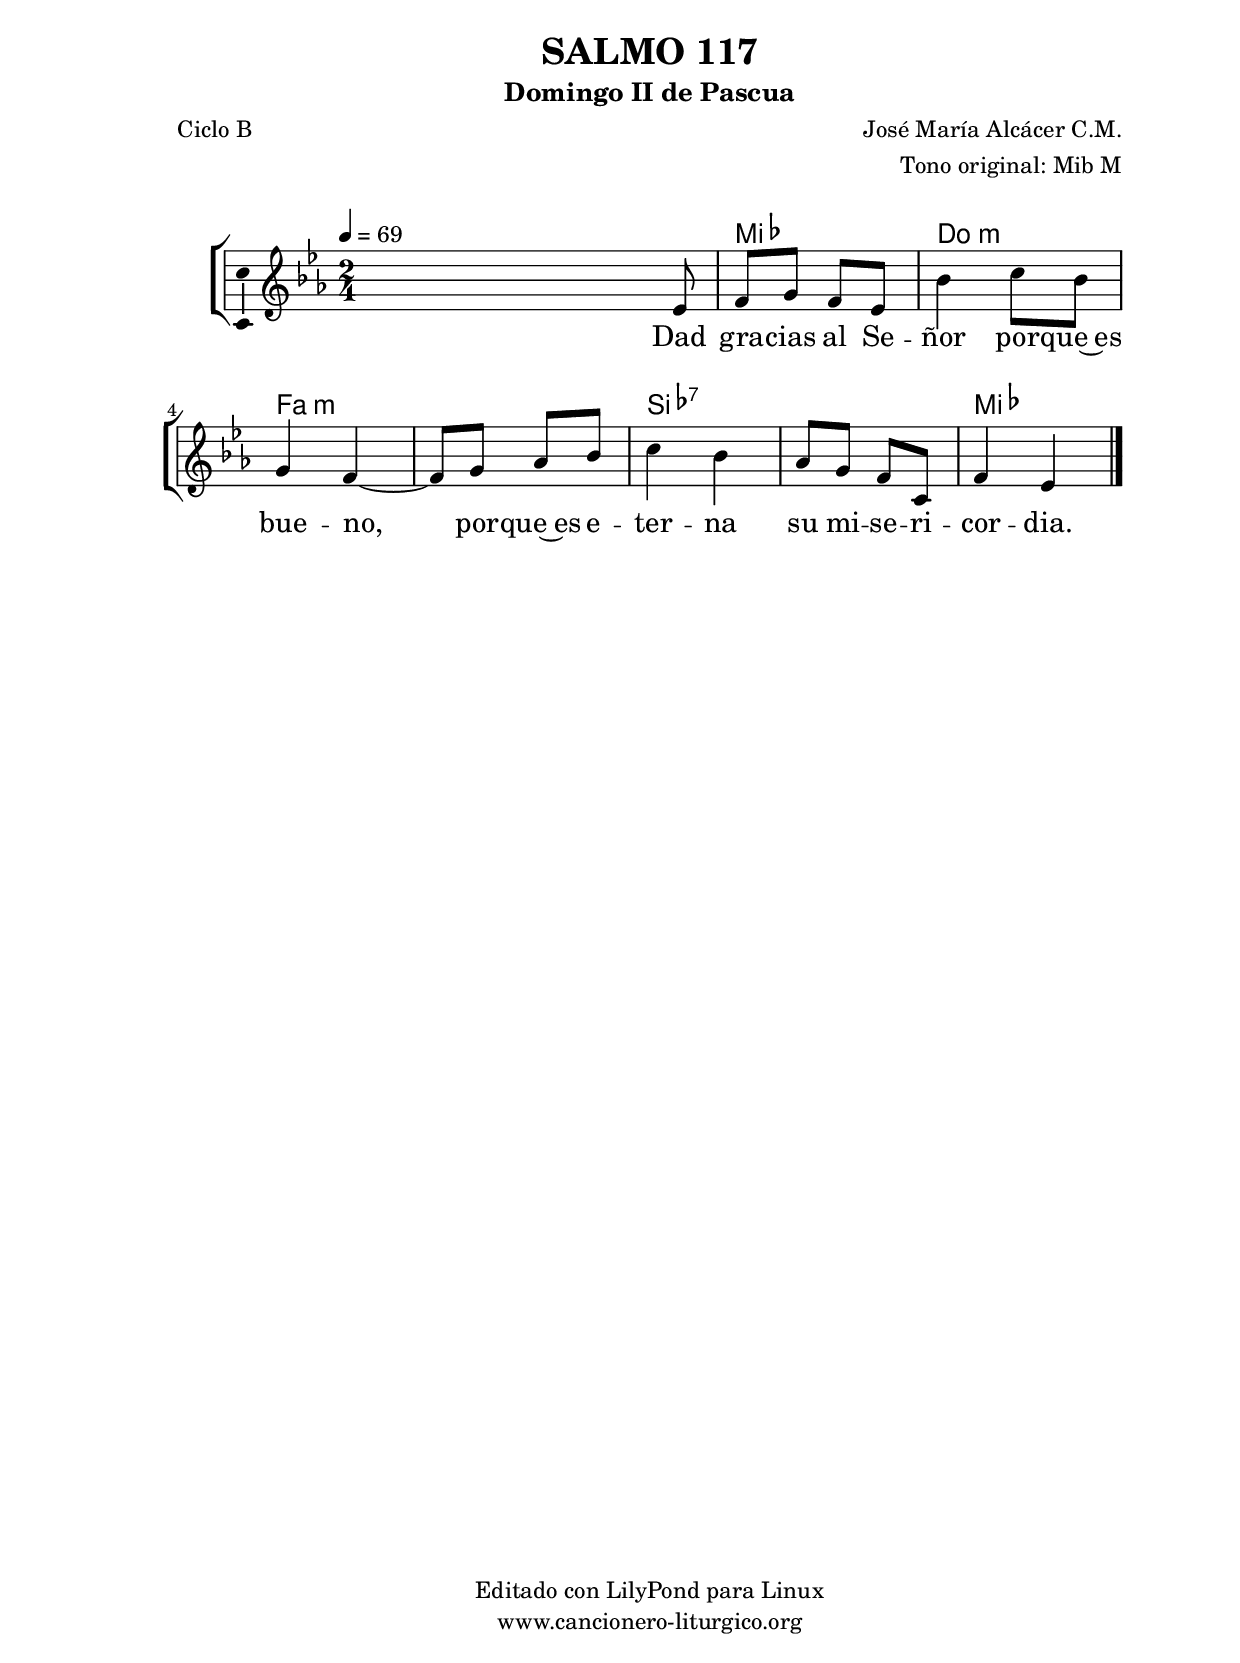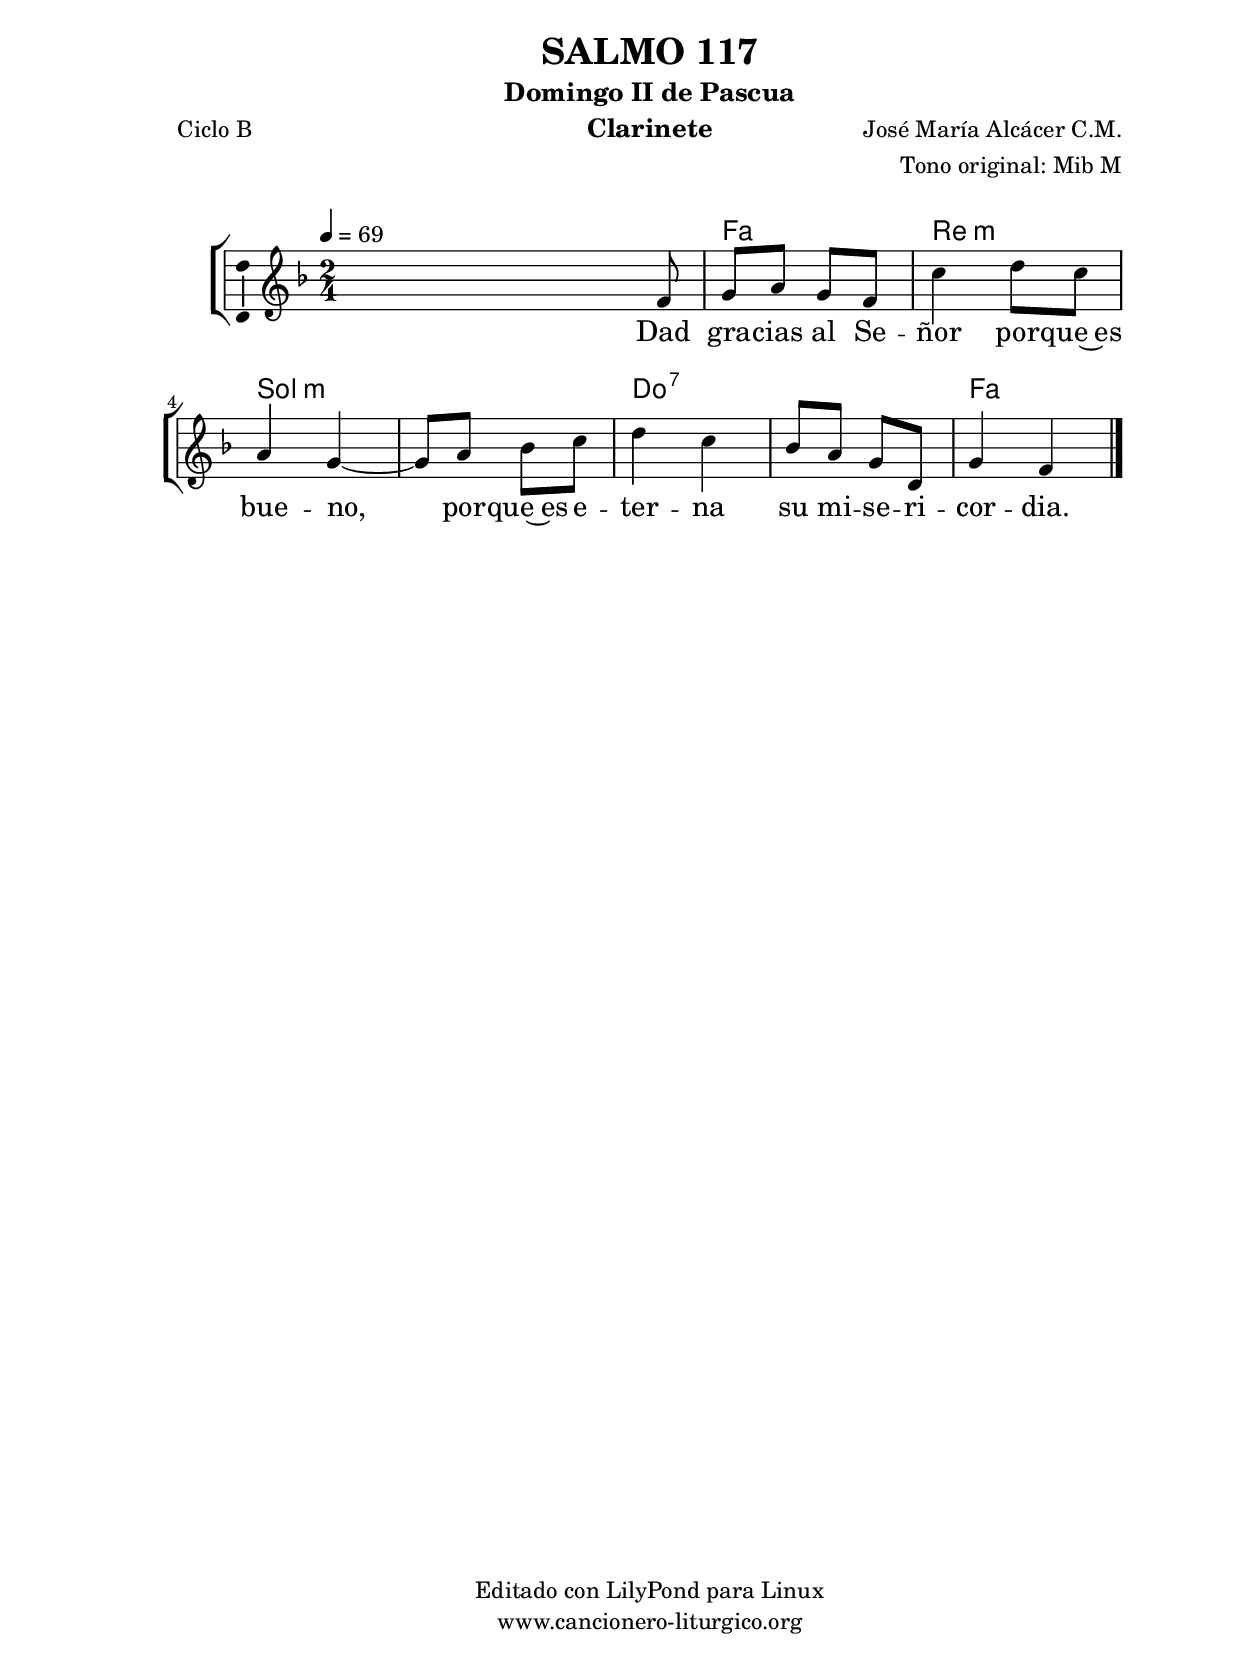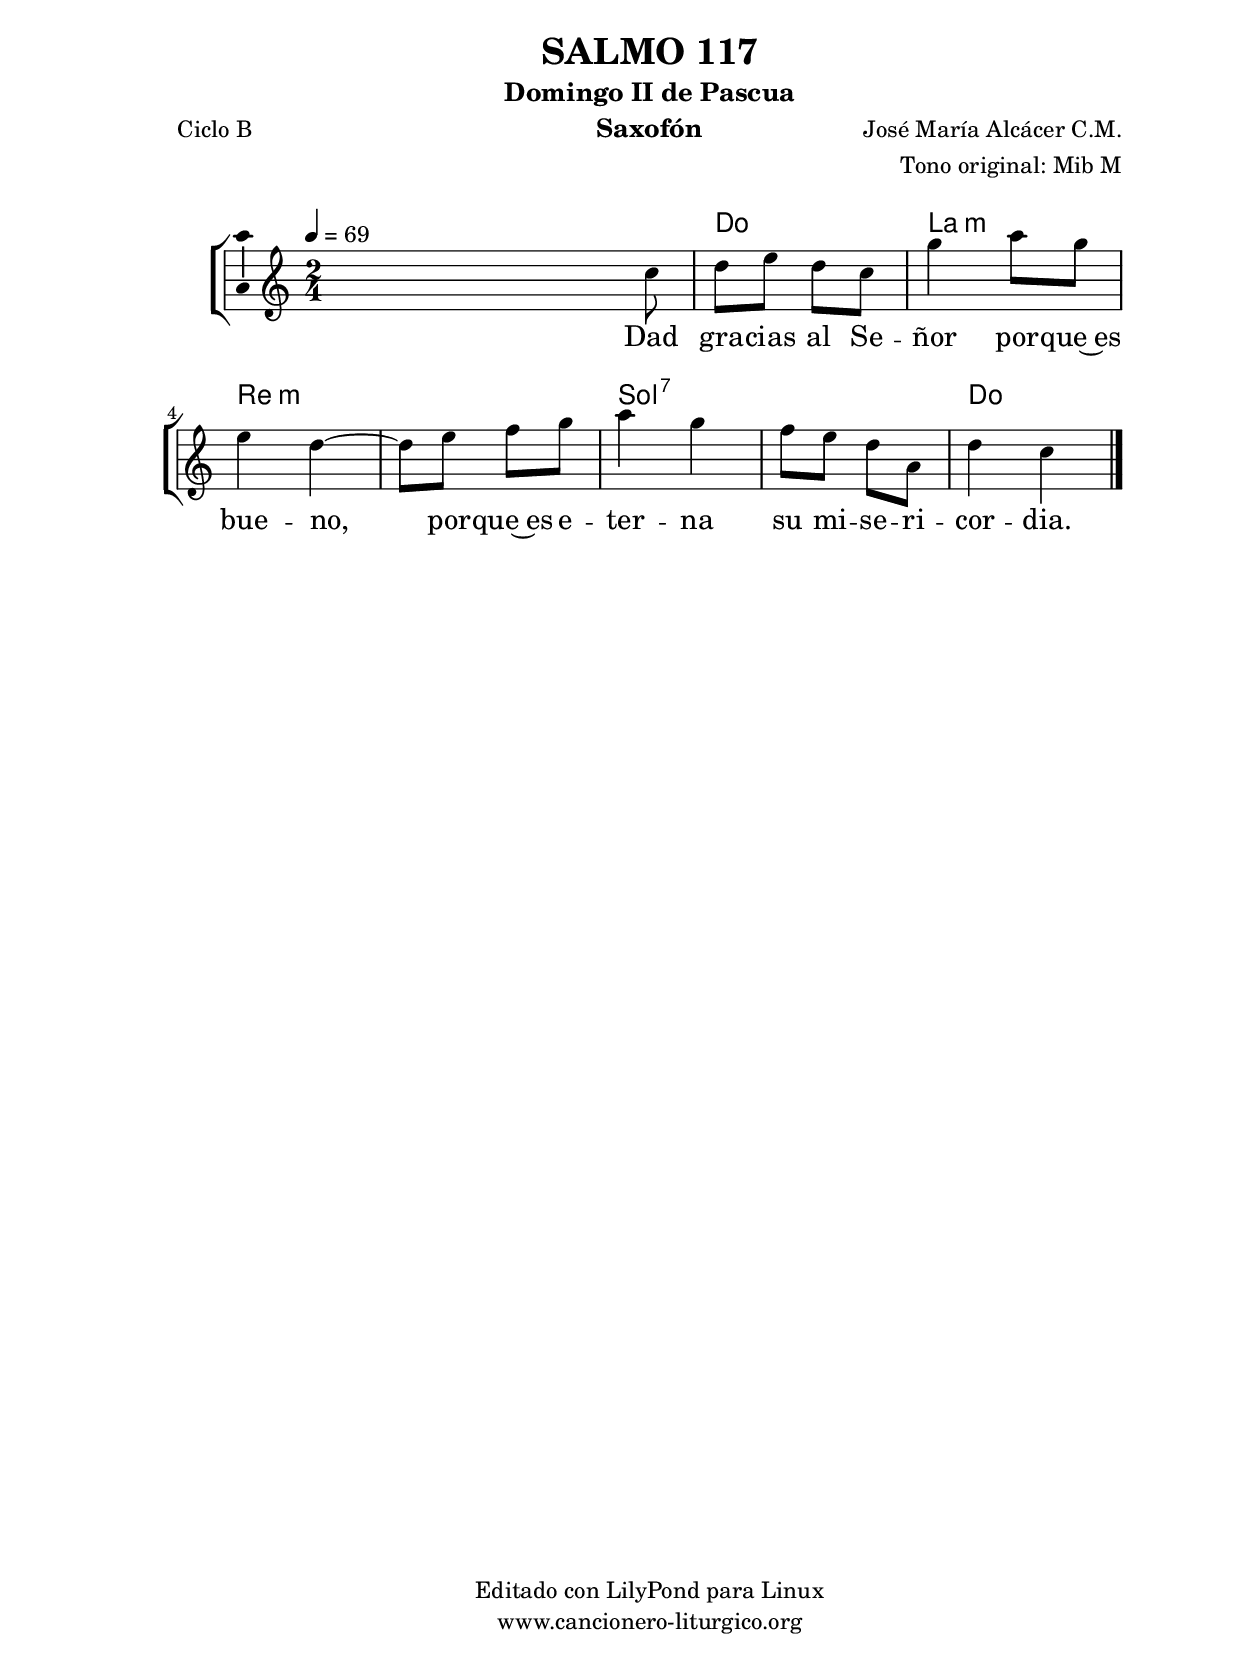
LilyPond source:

%
%para convertir .midi en .wav:
%timidity filename.midi -Ow -o finename.wav
%
%
%Para convertir de .wav a .mp3:
%lame -h -m j filename.wav
%
%
%para escuchar el midi:
%timidity nombrefichero.midi
%


%versión de lilypond para la que se ha escrito esta partitura:
\version "2.16.0"

	%Tamaño papel
	#(set-default-paper-size "a4")
	%Tamaño partitura
	#(set-global-staff-size 20)
	%No responde al pulsar sobre una nota
	#(ly:set-option 'point-and-click #f)

%parámetros del encabezamiento:
\header {
	title = "SALMO 117"
	subtitle = "Domingo II de Pascua"
	composer = "José María Alcácer C.M."
	poet = "Ciclo B"
	meter = ""
	arranger = "Tono original: Mib M"
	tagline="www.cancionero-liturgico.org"
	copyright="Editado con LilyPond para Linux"
	tiempo = "Pascua"
	usos = "Salmo"
	letra = "Dad gracias al Señor porque es bueno, porque es eterna su misericordia."
	}

%parámetros asociados al papel:
\paper  {
	oddHeaderMarkup = \markup {\fill-line { \on-the-fly #not-first-page \fromproperty #'header:title \on-the-fly #not-first-page \fromproperty #'header:composer }}
	evenHeaderMarkup = \markup {\fill-line { \fromproperty #'header:composer \fromproperty #'header:title }}
	#(set-paper-size "a4")
	print-page-number = ##f
	first-page-number = 1
	print-first-page-number = ##f
%	head-separation = 3.0 \cm
	top-margin = 2.0 \cm
	bottom-margin = 0.5\cm
%%%	bottom-margin = -1.0\cm
	left-margin = 3.0 \cm
	line-width = 16.0 \cm 
	indent = 8\mm
	interscoreline = 2.\mm
	between-system-space = 15\mm
%	para que las partituras no llenen la hoja:
	ragged-bottom = ##t
%	idem para la última hoja:
	ragged-last-bottom = ##f
%	para que las partituras llenen el ancho del papel:
	ragged-last = ##f
	after-title-space = 2.5 \cm
%page-count=1
%system-count=8

	%Flexible Vertical Spacing
%	markup-markup-spacing =
%	#'((basic-distance . 15) (minimum-distance . 15) (padding . 3))
	markup-system-spacing =
	#'((basic-distance . 15) (minimum-distance . 15) (padding . 3))
	system-system-spacing =
	#'((basic-distance . 15) (minimum-distance . 15) (padding . 3))
	score-system-spacing =
	#'((basic-distance . 15) (minimum-distance . 15) (padding . 5))
%	top-system-spacing = % header
%	#'((basic-distance . 8) (minimum-distance . 0) (padding . 3))
%	top-markup-spacing =
%	#'((basic-distance . 20) (minimum-distance . 20) (padding . 3))
	last-bottom-spacing = % footer
	#'((basic-distance . 5) (minimum-distance . 5) (padding . 3))
%	score-markup-spacing =
%	#'((basic-distance . 16) (minimum-distance . 13) (padding . 3))

	}


%parámetros que afectan a toda la partitura:
global =  {
	%clave de sol (G):
	\clef G
	%armadura:
%	\transpose f a
	\key ees \major
	\tempo 4=69
	\set Score.tempoHideNote = ##f
	}


acordes = {
	\italianChords
	\chordmode {
%	\transpose f a
{

s2 ees2 c:m f:m f:m bes:7 bes:7 ees


	}
	}
}

melodia = 
%	\transpose f a
{
	\relative c'{
	\time 2/4

s4 s8 ees8
f8 g f ees
bes'4 c8 bes
g4 f~
f8 g aes bes
c4 bes
aes8 g f c
f4 ees

	\bar "|."
	}
	}


texto = \lyricmode {
Dad gra -- cias al Se -- ñor por -- que~es bue -- no,
por -- que~es e -- ter -- na su mi -- se -- ri -- cor -- dia.
	}


acordesStaff = \context ChordNames = acordesStaff <<
	\set chordChanges = ##t
	\acordes
	>>


vozStaff = \context Voice = vozStaff
\with {\consists "Ambitus_engraver"}
<<
%	\set Staff.instrumentName = ""
%	\set Staff.shortInstrumentName = ""
%	\set Staff.midiInstrument = #"clarinet"
%	\set Staff.midiInstrument = #"cello"
%	\set Staff.midiInstrument = #"flute"
	\set Staff.midiInstrument = #"electric guitar (jazz)"
%	\set Staff.midiInstrument = #"english horn"
%	\set Staff.midiInstrument = #"violin"
%	\set Staff.midiInstrument = #"glockenspiel"
	\set Staff.midiMinimumVolume = #0.7
	\set Staff.midiMaximumVolume = #0.9
	\global
	\melodia
	>>


textoStaff = \context Lyrics = textoStaff <<
	\lyricsto vozStaff \texto
	>>

\book {
	\score {
		\context ChoirStaff {
			\override StaffGroup.SystemStartBracket #'collapse-height = #1
			\override Score.SystemStartBar #'collapse-height = #1
			<<
			\acordesStaff
			\vozStaff
			\textoStaff
			>>
			}
		\layout {
	    		\context {
				\Lyrics
				\override LyricText #'font-size = #2
				}
	   		 \context {
				\Score
				%fontSize = #3
				\override StaffSymbol #'staff-space = #(magstep +3)
				%\override Beam #'thickness = #0.55
				%\override SpacingSpanner #'spacing-increment = #1.0
				%\override Slur #'height-limit = #1.5
				}
			}
		}
	\score {
		\unfoldRepeats
		\context ChoirStaff {
			<<
			\acordesStaff
			\vozStaff
			>>
			}
		\midi {
	  		\context {
	  			\Score
				tempoWholesPerMinute = #(ly:make-moment 70 4)
				}
			}
		}
	}

%Partitura para clarinete
#(define output-suffix "C")
\book {
	\header{
		instrument = "Clarinete"
		}
	\score {
		\context ChoirStaff {
			\override StaffGroup.SystemStartBracket #'collapse-height = #1
			\override Score.SystemStartBar #'collapse-height = #1
\transpose c d
			<<
			\acordesStaff
			\vozStaff
			\textoStaff
			>>
			}
		\layout {
	    		\context {
				\Lyrics
				\override LyricText #'font-size = #2
				}
	   		 \context {
				\Score
				%fontSize = #3
				\override StaffSymbol #'staff-space = #(magstep +3)
				%\override Beam #'thickness = #0.55
				%\override SpacingSpanner #'spacing-increment = #1.0
				%\override Slur #'height-limit = #1.5
				}
			}
		}
	}

%Partitura para saxofón
#(define output-suffix "S")
\book {
	\header{
		instrument = "Saxofón"
		}
	\score {
		\context ChoirStaff {
			\override StaffGroup.SystemStartBracket #'collapse-height = #1
			\override Score.SystemStartBar #'collapse-height = #1
\transpose c a
			<<
			\acordesStaff
			\vozStaff
			\textoStaff
			>>
			}
		\layout {
	    		\context {
				\Lyrics
				\override LyricText #'font-size = #2
				}
	   		 \context {
				\Score
				%fontSize = #3
				\override StaffSymbol #'staff-space = #(magstep +3)
				%\override Beam #'thickness = #0.55
				%\override SpacingSpanner #'spacing-increment = #1.0
				%\override Slur #'height-limit = #1.5
				}
			}
		}
	}

